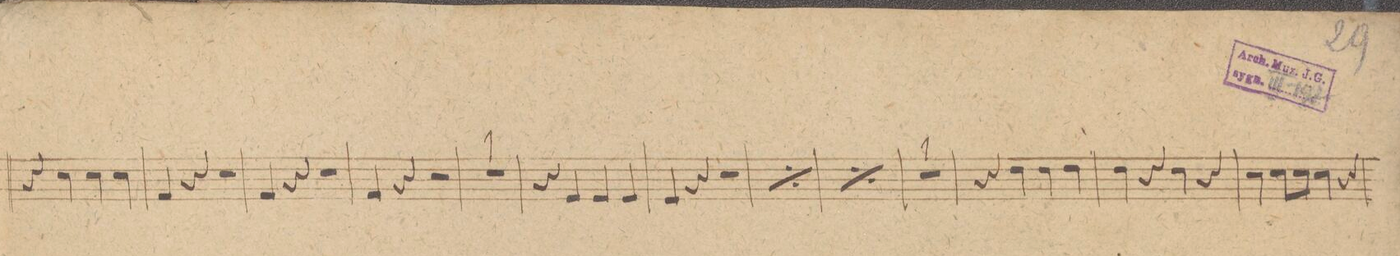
**kern	**dynam
*I"Baſso.	*
*clefF4	*
*k[]	*
*met(c|)	*
*M2/2	*
4r	.
4E\	.
4E\	.
4E\	.
=106	=106
4AA/	.
4r	.
2r	.
=107	=107
4AA/	.
4r	.
2r	.
=108	=108
4AA/	.
4r	.
2r	.
=109	=109
1r	.
=110	=110
4r	.
4GG/	.
4GG/	.
4GG/	.
=111	=111
4GG/	.
4r	.
2r	.
=112	=112
*rep	*
4GG/	.
4r	.
2r	.
*Xrep	*
=113	=113
*rep	*
4GG/	.
4r	.
2r	.
*Xrep	*
=114	=114
1r	.
=115	=115
4r	.
4F\	.
4F\	.
4F\	.
=116	=116
4F\	.
4r	.
4F\	.
4r	.
=117	=117
4E\	.
8E\L	.
8E\J	.
4E\	.
4r	.
=118	=118
*-	*-
